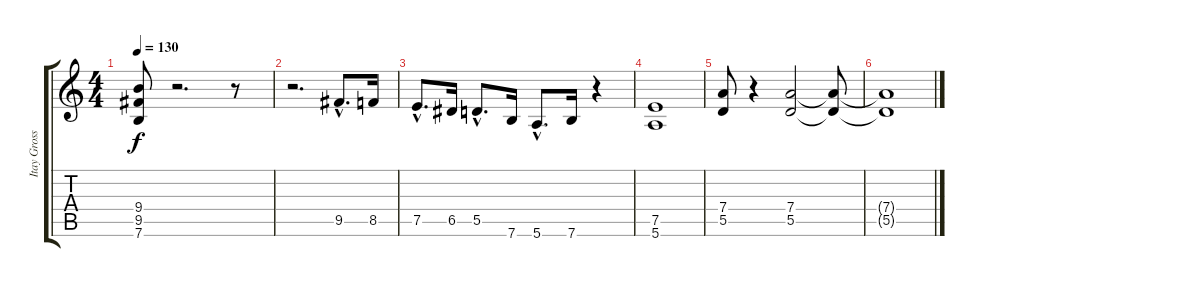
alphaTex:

\track ("Itay Gross" "Itay Gross") {instrument overdrivenguitar}
\staff {score tabs}
\tuning (E4 B3 G3 D3 A2 E2) {hide}
\ts (4 4)
\tempo 130
\clef g2
\ks c
(9.4 9.5 7.6).8{dy f} r.2{d} r.8 |
r.2{d} 9.5{hac}.8{d} 8.5.16 |
7.5{hac}.8{d} 6.5.16 5.5{hac}.8{d} 7.6.16 5.6{hac}.8{d} 7.6.16 r.4 |
(7.5 5.6).1 |
(7.4 5.5).8 r.4 (7.4 5.5).2 (7.4{t} 5.5{t}).8 |
(7.4{t} 5.5{t}).1
